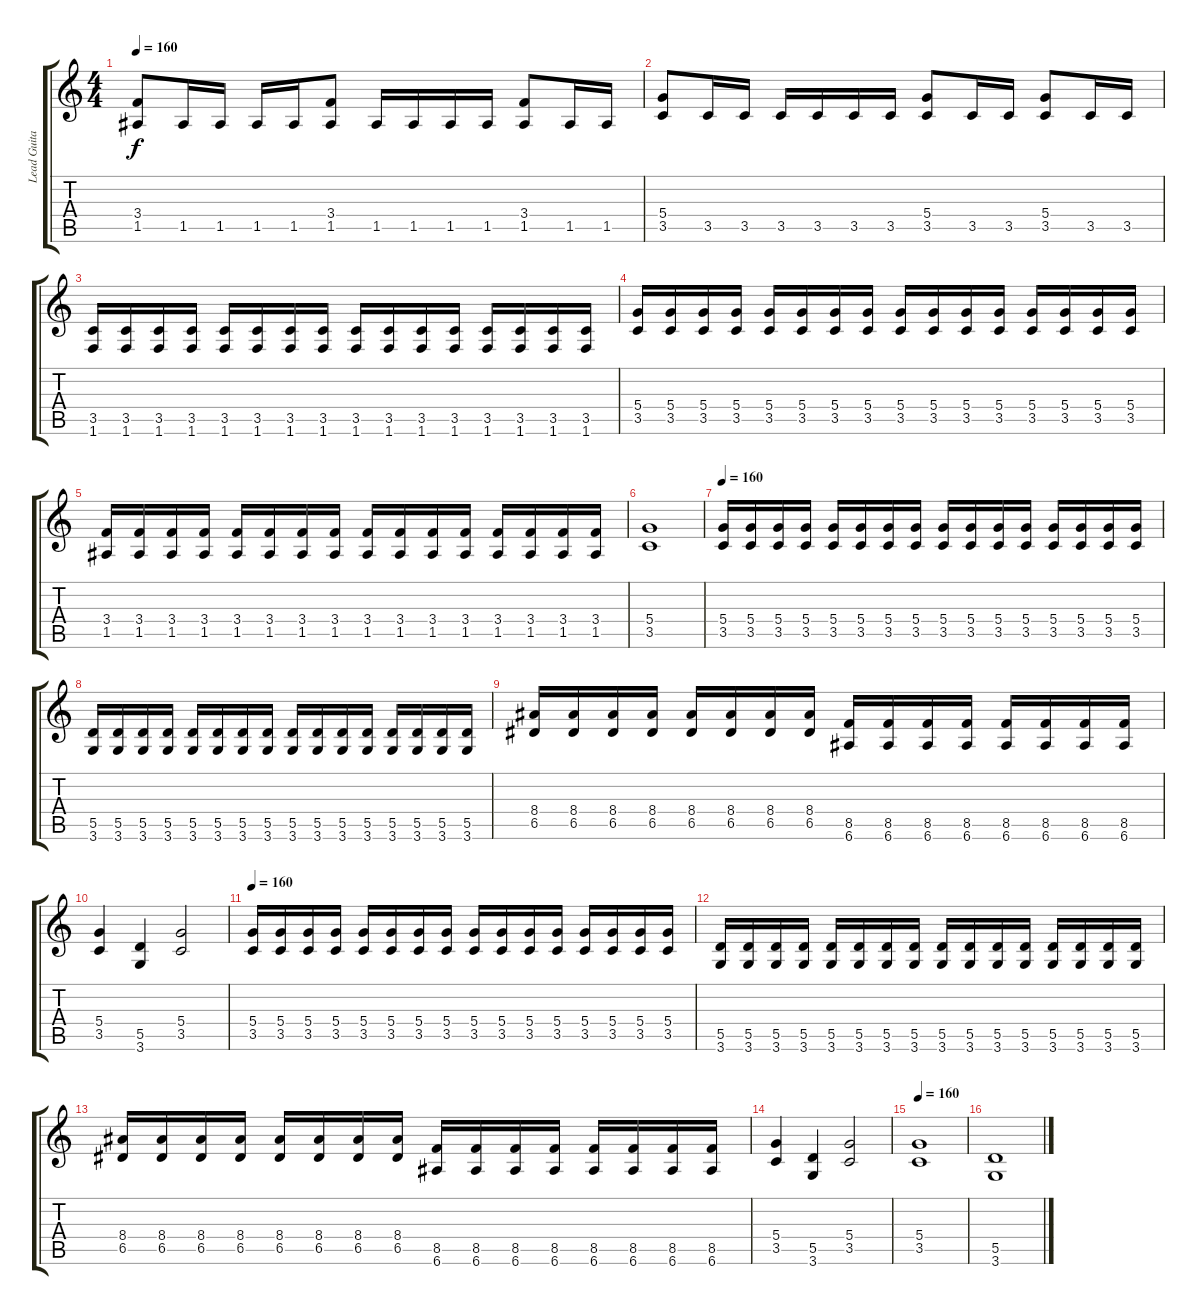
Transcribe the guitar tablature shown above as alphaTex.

\track ("Lead Guitar" "Lead Guita") {instrument distortionguitar}
\staff {score tabs}
\tuning (E4 B3 G3 D3 A2 E2) {hide}
\ts (4 4)
\tempo 160
\clef g2
\ks c
(3.4 1.5).8{dy f} 1.5.16 1.5.16 1.5.16 1.5.16 (3.4 1.5).8 1.5.16 1.5.16 1.5.16 1.5.16 (3.4 1.5).8 1.5.16 1.5.16 |
(5.4 3.5).8 3.5.16 3.5.16 3.5.16 3.5.16 3.5.16 3.5.16 (5.4 3.5).8 3.5.16 3.5.16 (5.4 3.5).8 3.5.16 3.5.16 |
(3.5 1.6).16{volume 8} (3.5 1.6).16 (3.5 1.6).16 (3.5 1.6).16 (3.5 1.6).16 (3.5 1.6).16 (3.5 1.6).16 (3.5 1.6).16 (3.5 1.6).16 (3.5 1.6).16 (3.5 1.6).16 (3.5 1.6).16 (3.5 1.6).16 (3.5 1.6).16 (3.5 1.6).16 (3.5 1.6).16 |
(5.4 3.5).16 (5.4 3.5).16 (5.4 3.5).16 (5.4 3.5).16 (5.4 3.5).16 (5.4 3.5).16 (5.4 3.5).16 (5.4 3.5).16 (5.4 3.5).16 (5.4 3.5).16 (5.4 3.5).16 (5.4 3.5).16 (5.4 3.5).16 (5.4 3.5).16 (5.4 3.5).16 (5.4 3.5).16 |
(3.4 1.5).16 (3.4 1.5).16 (3.4 1.5).16 (3.4 1.5).16 (3.4 1.5).16 (3.4 1.5).16 (3.4 1.5).16 (3.4 1.5).16 (3.4 1.5).16 (3.4 1.5).16 (3.4 1.5).16 (3.4 1.5).16 (3.4 1.5).16 (3.4 1.5).16 (3.4 1.5).16 (3.4 1.5).16 |
(5.4 3.5).1 |
\tempo 160
(5.4 3.5).16 (5.4 3.5).16 (5.4 3.5).16 (5.4 3.5).16 (5.4 3.5).16 (5.4 3.5).16 (5.4 3.5).16 (5.4 3.5).16 (5.4 3.5).16 (5.4 3.5).16 (5.4 3.5).16 (5.4 3.5).16 (5.4 3.5).16 (5.4 3.5).16 (5.4 3.5).16 (5.4 3.5).16 |
(5.5 3.6).16 (5.5 3.6).16 (5.5 3.6).16 (5.5 3.6).16 (5.5 3.6).16 (5.5 3.6).16 (5.5 3.6).16 (5.5 3.6).16 (5.5 3.6).16 (5.5 3.6).16 (5.5 3.6).16 (5.5 3.6).16 (5.5 3.6).16 (5.5 3.6).16 (5.5 3.6).16 (5.5 3.6).16 |
(8.4 6.5).16 (8.4 6.5).16 (8.4 6.5).16 (8.4 6.5).16 (8.4 6.5).16 (8.4 6.5).16 (8.4 6.5).16 (8.4 6.5).16 (8.5 6.6).16 (8.5 6.6).16 (8.5 6.6).16 (8.5 6.6).16 (8.5 6.6).16 (8.5 6.6).16 (8.5 6.6).16 (8.5 6.6).16 |
(5.4 3.5).4 (5.5 3.6).4 (5.4 3.5).2 |
\tempo 160
(5.4 3.5).16 (5.4 3.5).16 (5.4 3.5).16 (5.4 3.5).16 (5.4 3.5).16 (5.4 3.5).16 (5.4 3.5).16 (5.4 3.5).16 (5.4 3.5).16 (5.4 3.5).16 (5.4 3.5).16 (5.4 3.5).16 (5.4 3.5).16 (5.4 3.5).16 (5.4 3.5).16 (5.4 3.5).16 |
(5.5 3.6).16 (5.5 3.6).16 (5.5 3.6).16 (5.5 3.6).16 (5.5 3.6).16 (5.5 3.6).16 (5.5 3.6).16 (5.5 3.6).16 (5.5 3.6).16 (5.5 3.6).16 (5.5 3.6).16 (5.5 3.6).16 (5.5 3.6).16 (5.5 3.6).16 (5.5 3.6).16 (5.5 3.6).16 |
(8.4 6.5).16 (8.4 6.5).16 (8.4 6.5).16 (8.4 6.5).16 (8.4 6.5).16 (8.4 6.5).16 (8.4 6.5).16 (8.4 6.5).16 (8.5 6.6).16 (8.5 6.6).16 (8.5 6.6).16 (8.5 6.6).16 (8.5 6.6).16 (8.5 6.6).16 (8.5 6.6).16 (8.5 6.6).16 |
(5.4 3.5).4 (5.5 3.6).4 (5.4 3.5).2 |
\tempo 160
(5.4 3.5).1 |
(5.5 3.6).1
